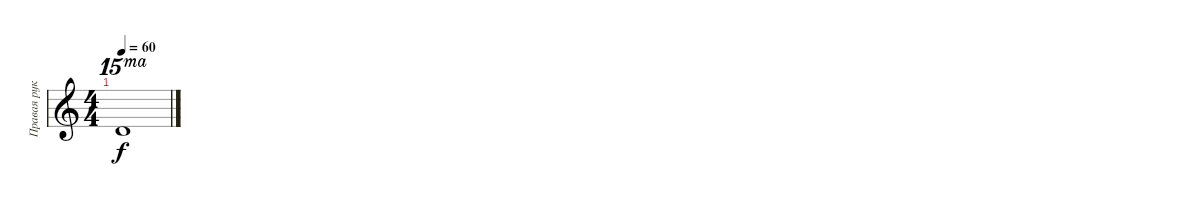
\track ("Правая рука" "Правая рук") {instrument brightacousticpiano}
\staff {score}
\tuning (E4 B3 G3 D3 A2 E2) {hide}
\ts (4 4)
\tempo 60
\clef g2
\ks c
27.2.1{ot 15ma dy f}
